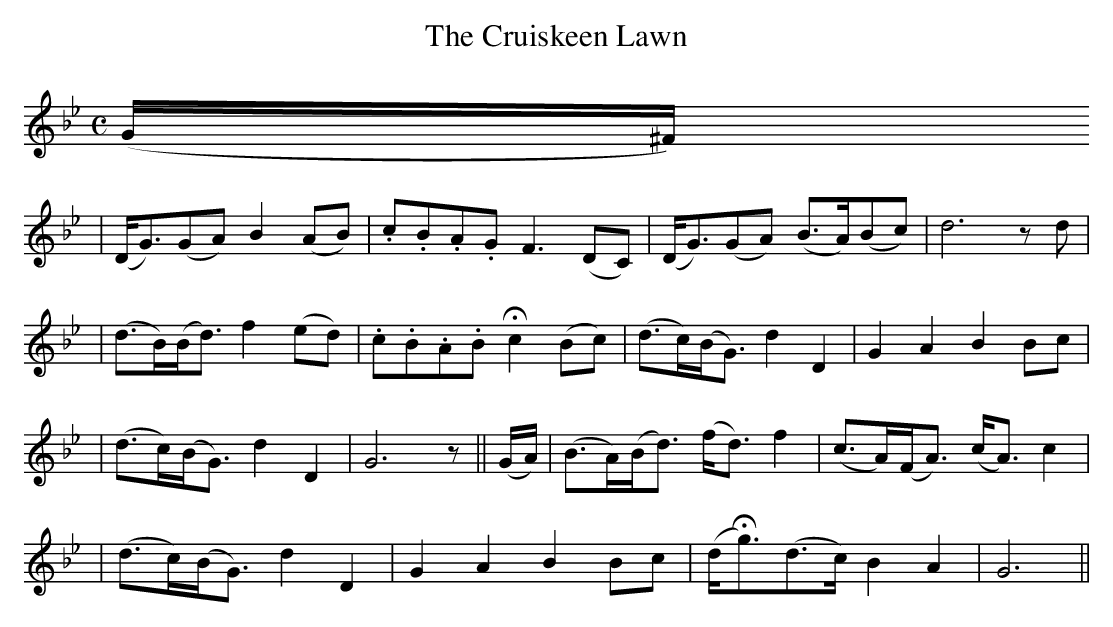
X:1
T: The Cruiskeen Lawn
M: C
L: 1/8
K: Gm
(G/^F/)
| (D<G)(GA) B2(AB) | .c.B.A.G F3(DC) | (D<G)(GA) (B>A)(Bc) | d6 zd |
| (d>B)(B<d) f2(ed) | .c.B.A.B Hc2(Bc) | (d>c)(B<G) ">"d2">"D2 | ">"G2">"A2 ">"B2Bc |
| (d>c)(B<G) ">"d2D2 | G6 z || (G/A/) | (B>A)(B<d) (f<d)f2 | (c>A)(F<A) (c<A)c2 |
| (d>c)(B<G) ">"d2">"D2 | ">"G2">"A2 ">"B2Bc | (d<Hg)(d>c) ">"B2A2 | G6 ||
